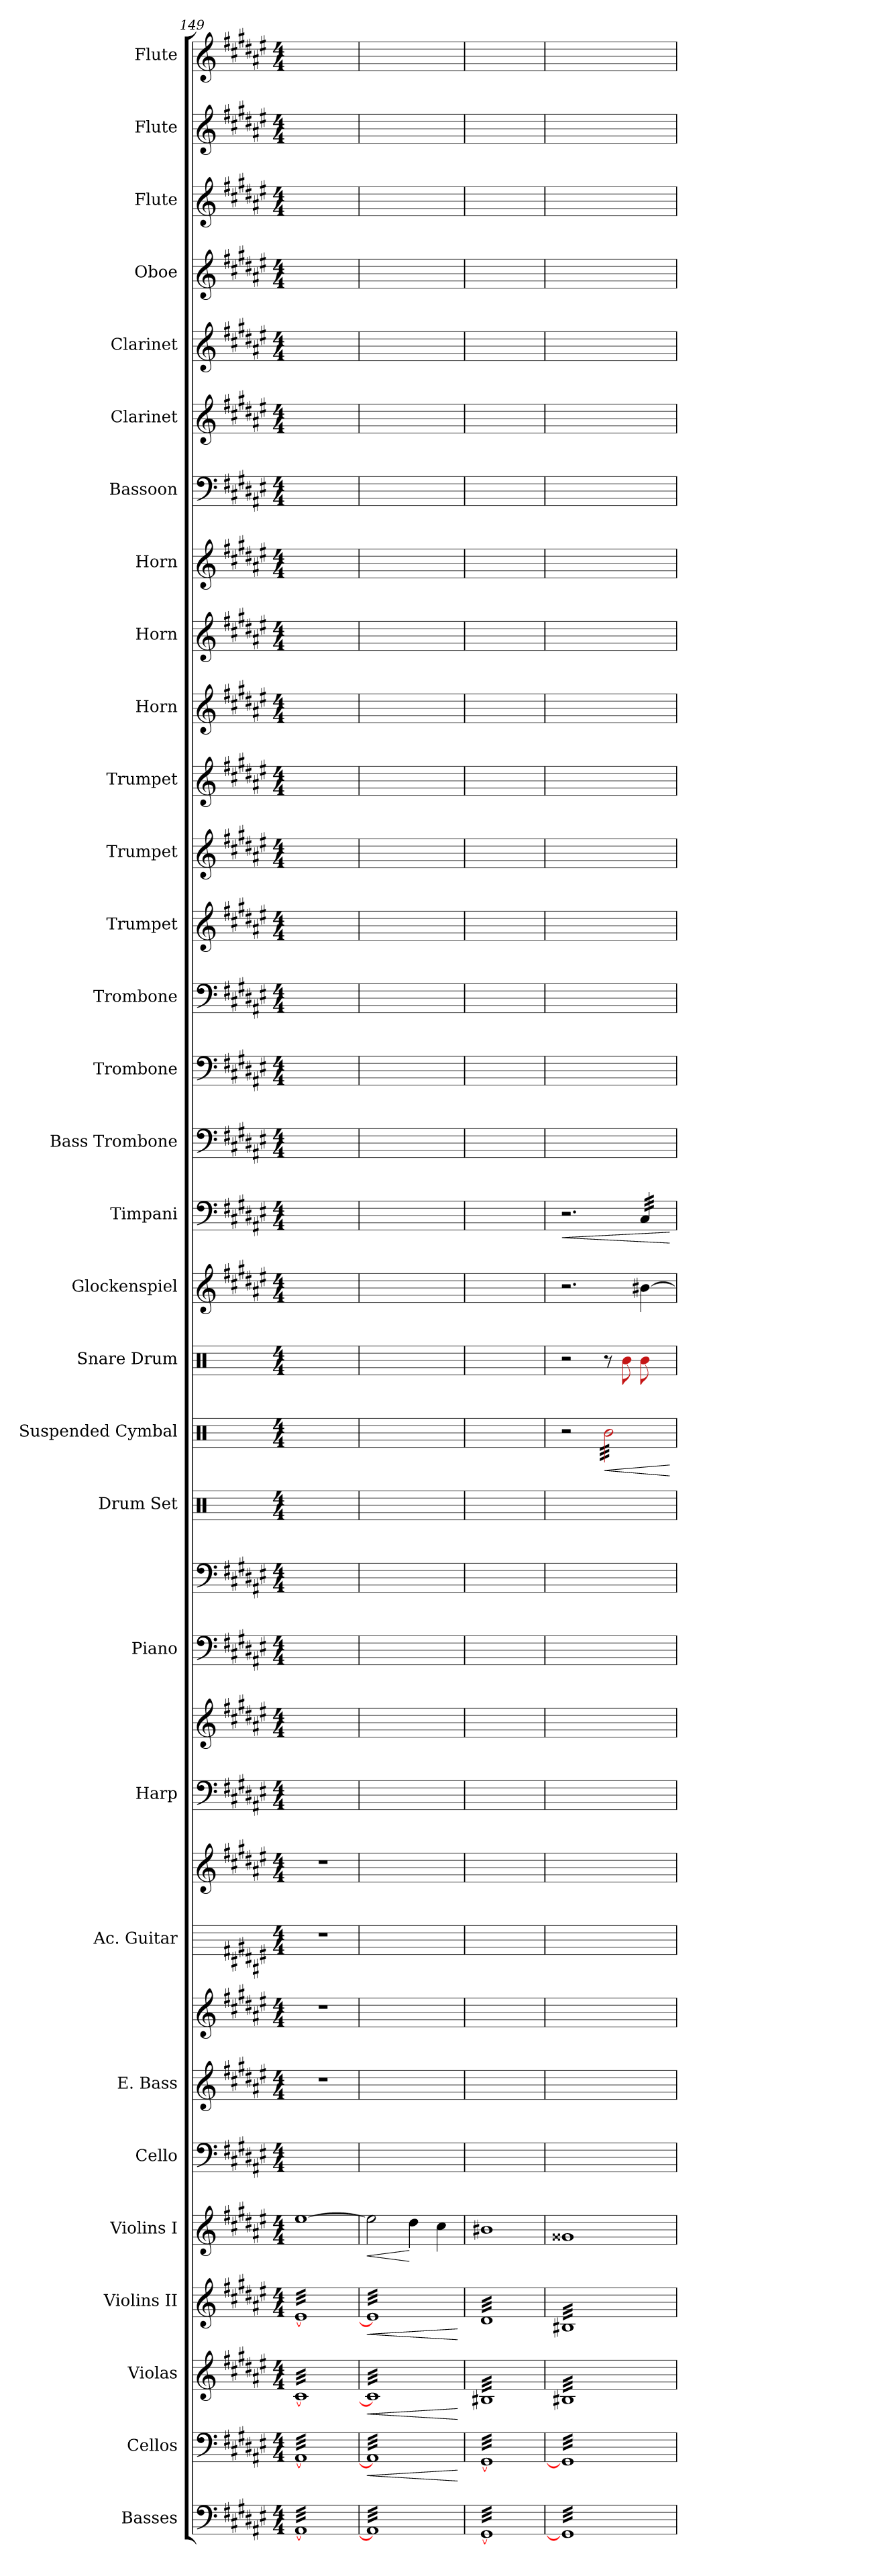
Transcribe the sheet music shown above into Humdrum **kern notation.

**kern	**kern	**dynam	**kern	**dynam	**kern	**dynam	**kern	**dynam	**kern	**kern	**kern	**kern	**kern	**kern	**kern	**kern	**kern	**kern	**kern	**dynam	**kern	**kern	**kern	**dynam	**kern	**kern	**kern	**kern	**kern	**kern	**kern	**kern	**kern	**kern	**kern	**kern	**kern	**kern	**kern	**kern
*part31	*part30	*part30	*part29	*part29	*part28	*part28	*part27	*part27	*part26	*part25	*part25	*part24	*part24	*part23	*part23	*part22	*part22	*part21	*part20	*part20	*part19	*part18	*part17	*part17	*part16	*part15	*part14	*part13	*part12	*part11	*part10	*part9	*part8	*part7	*part6	*part5	*part4	*part3	*part2	*part1
*staff35	*staff34	*staff34	*staff33	*staff33	*staff32	*staff32	*staff31	*staff31	*staff30	*staff29	*staff28	*staff27	*staff26	*staff25	*staff24	*staff23	*staff22	*staff21	*staff20	*staff20	*staff19	*staff18	*staff17	*staff17	*staff16	*staff15	*staff14	*staff13	*staff12	*staff11	*staff10	*staff9	*staff8	*staff7	*staff6	*staff5	*staff4	*staff3	*staff2	*staff1
*I"Basses	*I"Cellos	*	*I"Violas	*	*I"Violins II	*	*I"Violins I	*	*I"Cello	*I"E. Bass	*	*I"Ac. Guitar	*	*I"Harp	*	*I"Piano	*	*I"Drum Set	*I"Suspended Cymbal	*	*I"Snare Drum	*I"Glockenspiel	*I"Timpani	*	*I"Bass Trombone	*I"Trombone	*I"Trombone	*I"Trumpet	*I"Trumpet	*I"Trumpet	*I"Horn	*I"Horn	*I"Horn	*I"Bassoon	*I"Clarinet	*I"Clarinet	*I"Oboe	*I"Flute	*I"Flute	*I"Flute
*	*	*	*	*	*	*	*	*	*	*	*	*	*	*	*	*	*	*	*I'Cym	*	*I'Sn Dr	*	*	*	*	*	*	*	*	*	*	*	*	*	*	*	*	*	*	*
*clefF4	*clefF4	*	*clefG2	*	*clefG2	*	*clefG2	*	*clefF4	*clefG2	*clefG2	*	*clefG2	*clefF4	*clefG2	*clefF4	*clefF4	*clefX	*clefX	*	*clefX	*clefG2	*clefF4	*	*clefF4	*clefF4	*clefF4	*clefG2	*clefG2	*clefG2	*clefG2	*clefG2	*clefG2	*clefF4	*clefG2	*clefG2	*clefG2	*clefG2	*clefG2	*clefG2
*ITrd7c12	*	*	*	*	*	*	*	*	*	*ITrd7c12	*ITrd7c12	*ITrd7c12	*ITrd7c12	*	*	*	*	*	*	*	*	*ITrd-14c-24	*	*	*	*	*	*	*	*	*	*	*	*	*	*	*	*ITrd-7c-12	*	*
*k[f#c#g#d#a#e#]	*k[f#c#g#d#a#e#]	*	*k[f#c#g#d#a#e#]	*	*k[f#c#g#d#a#e#]	*	*k[f#c#g#d#a#e#]	*	*k[f#c#g#d#a#e#]	*k[f#c#g#d#a#e#]	*k[f#c#g#d#a#e#]	*k[f#c#g#d#a#e#]	*k[f#c#g#d#a#e#]	*k[f#c#g#d#a#e#]	*k[f#c#g#d#a#e#]	*k[f#c#g#d#a#e#]	*k[f#c#g#d#a#e#]	*	*	*	*	*k[f#c#g#d#a#e#]	*k[f#c#g#d#a#e#]	*	*k[f#c#g#d#a#e#]	*k[f#c#g#d#a#e#]	*k[f#c#g#d#a#e#]	*k[f#c#g#d#a#e#]	*k[f#c#g#d#a#e#]	*k[f#c#g#d#a#e#]	*k[f#c#g#d#a#e#]	*k[f#c#g#d#a#e#]	*k[f#c#g#d#a#e#]	*k[f#c#g#d#a#e#]	*k[f#c#g#d#a#e#]	*k[f#c#g#d#a#e#]	*k[f#c#g#d#a#e#]	*k[f#c#g#d#a#e#]	*k[f#c#g#d#a#e#]	*k[f#c#g#d#a#e#]
*F#:	*F#:	*	*F#:	*	*F#:	*	*F#:	*	*F#:	*F#:	*F#:	*F#:	*F#:	*F#:	*F#:	*F#:	*F#:	*	*	*	*	*F#:	*F#:	*	*F#:	*F#:	*F#:	*F#:	*F#:	*F#:	*F#:	*F#:	*F#:	*F#:	*F#:	*F#:	*F#:	*F#:	*F#:	*F#:
*M4/4	*M4/4	*	*M4/4	*	*M4/4	*	*M4/4	*	*M4/4	*M4/4	*M4/4	*M4/4	*M4/4	*M4/4	*M4/4	*M4/4	*M4/4	*M4/4	*M4/4	*	*M4/4	*M4/4	*M4/4	*	*M4/4	*M4/4	*M4/4	*M4/4	*M4/4	*M4/4	*M4/4	*M4/4	*M4/4	*M4/4	*M4/4	*M4/4	*M4/4	*M4/4	*M4/4	*M4/4
=149	=149	=149	=149	=149	=149	=149	=149	=149	=149	=149	=149	=149	=149	=149	=149	=149	=149	=149	=149	=149	=149	=149	=149	=149	=149	=149	=149	=149	=149	=149	=149	=149	=149	=149	=149	=149	=149	=149	=149	=149
*tremolo	*	*	*	*	*	*	*	*	*	*	*	*	*	*	*	*	*	*	*	*	*	*	*	*	*	*	*	*	*	*	*	*	*	*	*	*	*	*	*	*
*	*tremolo	*	*	*	*	*	*	*	*	*	*	*	*	*	*	*	*	*	*	*	*	*	*	*	*	*	*	*	*	*	*	*	*	*	*	*	*	*	*	*
*	*	*	*tremolo	*	*	*	*	*	*	*	*	*	*	*	*	*	*	*	*	*	*	*	*	*	*	*	*	*	*	*	*	*	*	*	*	*	*	*	*	*
*	*	*	*	*	*tremolo	*	*	*	*	*	*	*	*	*	*	*	*	*	*	*	*	*	*	*	*	*	*	*	*	*	*	*	*	*	*	*	*	*	*	*
[32AAA#LLL	[32AA#LLL	.	[32c#LLL	.	[32e#LLL	.	[1ee#	.	1ryy	1r	1r	1r	1r	1ryy	1ryy	1ryy	1ryy	1ryy	1ryy	.	1ryy	1ryy	1ryy	.	1ryy	1ryy	1ryy	1ryy	1ryy	1ryy	1ryy	1ryy	1ryy	1ryy	1ryy	1ryy	1ryy	1ryy	1ryy	1ryy
32AAA#	32AA#	.	32c#	.	32e#	.	.	.	.	.	.	.	.	.	.	.	.	.	.	.	.	.	.	.	.	.	.	.	.	.	.	.	.	.	.	.	.	.	.	.
32AAA#	32AA#	.	32c#	.	32e#	.	.	.	.	.	.	.	.	.	.	.	.	.	.	.	.	.	.	.	.	.	.	.	.	.	.	.	.	.	.	.	.	.	.	.
32AAA#	32AA#	.	32c#	.	32e#	.	.	.	.	.	.	.	.	.	.	.	.	.	.	.	.	.	.	.	.	.	.	.	.	.	.	.	.	.	.	.	.	.	.	.
32AAA#	32AA#	.	32c#	.	32e#	.	.	.	.	.	.	.	.	.	.	.	.	.	.	.	.	.	.	.	.	.	.	.	.	.	.	.	.	.	.	.	.	.	.	.
32AAA#	32AA#	.	32c#	.	32e#	.	.	.	.	.	.	.	.	.	.	.	.	.	.	.	.	.	.	.	.	.	.	.	.	.	.	.	.	.	.	.	.	.	.	.
32AAA#	32AA#	.	32c#	.	32e#	.	.	.	.	.	.	.	.	.	.	.	.	.	.	.	.	.	.	.	.	.	.	.	.	.	.	.	.	.	.	.	.	.	.	.
32AAA#	32AA#	.	32c#	.	32e#	.	.	.	.	.	.	.	.	.	.	.	.	.	.	.	.	.	.	.	.	.	.	.	.	.	.	.	.	.	.	.	.	.	.	.
32AAA#	32AA#	.	32c#	.	32e#	.	.	.	.	.	.	.	.	.	.	.	.	.	.	.	.	.	.	.	.	.	.	.	.	.	.	.	.	.	.	.	.	.	.	.
32AAA#	32AA#	.	32c#	.	32e#	.	.	.	.	.	.	.	.	.	.	.	.	.	.	.	.	.	.	.	.	.	.	.	.	.	.	.	.	.	.	.	.	.	.	.
32AAA#	32AA#	.	32c#	.	32e#	.	.	.	.	.	.	.	.	.	.	.	.	.	.	.	.	.	.	.	.	.	.	.	.	.	.	.	.	.	.	.	.	.	.	.
32AAA#	32AA#	.	32c#	.	32e#	.	.	.	.	.	.	.	.	.	.	.	.	.	.	.	.	.	.	.	.	.	.	.	.	.	.	.	.	.	.	.	.	.	.	.
32AAA#	32AA#	.	32c#	.	32e#	.	.	.	.	.	.	.	.	.	.	.	.	.	.	.	.	.	.	.	.	.	.	.	.	.	.	.	.	.	.	.	.	.	.	.
32AAA#	32AA#	.	32c#	.	32e#	.	.	.	.	.	.	.	.	.	.	.	.	.	.	.	.	.	.	.	.	.	.	.	.	.	.	.	.	.	.	.	.	.	.	.
32AAA#	32AA#	.	32c#	.	32e#	.	.	.	.	.	.	.	.	.	.	.	.	.	.	.	.	.	.	.	.	.	.	.	.	.	.	.	.	.	.	.	.	.	.	.
32AAA#	32AA#	.	32c#	.	32e#	.	.	.	.	.	.	.	.	.	.	.	.	.	.	.	.	.	.	.	.	.	.	.	.	.	.	.	.	.	.	.	.	.	.	.
32AAA#	32AA#	.	32c#	.	32e#	.	.	.	.	.	.	.	.	.	.	.	.	.	.	.	.	.	.	.	.	.	.	.	.	.	.	.	.	.	.	.	.	.	.	.
32AAA#	32AA#	.	32c#	.	32e#	.	.	.	.	.	.	.	.	.	.	.	.	.	.	.	.	.	.	.	.	.	.	.	.	.	.	.	.	.	.	.	.	.	.	.
32AAA#	32AA#	.	32c#	.	32e#	.	.	.	.	.	.	.	.	.	.	.	.	.	.	.	.	.	.	.	.	.	.	.	.	.	.	.	.	.	.	.	.	.	.	.
32AAA#	32AA#	.	32c#	.	32e#	.	.	.	.	.	.	.	.	.	.	.	.	.	.	.	.	.	.	.	.	.	.	.	.	.	.	.	.	.	.	.	.	.	.	.
32AAA#	32AA#	.	32c#	.	32e#	.	.	.	.	.	.	.	.	.	.	.	.	.	.	.	.	.	.	.	.	.	.	.	.	.	.	.	.	.	.	.	.	.	.	.
32AAA#	32AA#	.	32c#	.	32e#	.	.	.	.	.	.	.	.	.	.	.	.	.	.	.	.	.	.	.	.	.	.	.	.	.	.	.	.	.	.	.	.	.	.	.
32AAA#	32AA#	.	32c#	.	32e#	.	.	.	.	.	.	.	.	.	.	.	.	.	.	.	.	.	.	.	.	.	.	.	.	.	.	.	.	.	.	.	.	.	.	.
32AAA#	32AA#	.	32c#	.	32e#	.	.	.	.	.	.	.	.	.	.	.	.	.	.	.	.	.	.	.	.	.	.	.	.	.	.	.	.	.	.	.	.	.	.	.
32AAA#	32AA#	.	32c#	.	32e#	.	.	.	.	.	.	.	.	.	.	.	.	.	.	.	.	.	.	.	.	.	.	.	.	.	.	.	.	.	.	.	.	.	.	.
32AAA#	32AA#	.	32c#	.	32e#	.	.	.	.	.	.	.	.	.	.	.	.	.	.	.	.	.	.	.	.	.	.	.	.	.	.	.	.	.	.	.	.	.	.	.
32AAA#	32AA#	.	32c#	.	32e#	.	.	.	.	.	.	.	.	.	.	.	.	.	.	.	.	.	.	.	.	.	.	.	.	.	.	.	.	.	.	.	.	.	.	.
32AAA#	32AA#	.	32c#	.	32e#	.	.	.	.	.	.	.	.	.	.	.	.	.	.	.	.	.	.	.	.	.	.	.	.	.	.	.	.	.	.	.	.	.	.	.
32AAA#	32AA#	.	32c#	.	32e#	.	.	.	.	.	.	.	.	.	.	.	.	.	.	.	.	.	.	.	.	.	.	.	.	.	.	.	.	.	.	.	.	.	.	.
32AAA#	32AA#	.	32c#	.	32e#	.	.	.	.	.	.	.	.	.	.	.	.	.	.	.	.	.	.	.	.	.	.	.	.	.	.	.	.	.	.	.	.	.	.	.
32AAA#	32AA#	.	32c#	.	32e#	.	.	.	.	.	.	.	.	.	.	.	.	.	.	.	.	.	.	.	.	.	.	.	.	.	.	.	.	.	.	.	.	.	.	.
32AAA#JJJ	32AA#JJJ	.	32c#JJJ	.	32e#JJJ	.	.	.	.	.	.	.	.	.	.	.	.	.	.	.	.	.	.	.	.	.	.	.	.	.	.	.	.	.	.	.	.	.	.	.
=150	=150	=150	=150	=150	=150	=150	=150	=150	=150	=150	=150	=150	=150	=150	=150	=150	=150	=150	=150	=150	=150	=150	=150	=150	=150	=150	=150	=150	=150	=150	=150	=150	=150	=150	=150	=150	=150	=150	=150	=150
!	!	!LO:HP:b	!	!LO:HP:b	!	!LO:HP:b	!	!LO:HP:b	!	!	!	!	!	!	!	!	!	!	!	!	!	!	!	!	!	!	!	!	!	!	!	!	!	!	!	!	!	!	!	!
32AAA#]LLL	32AA#]LLL	<	32c#]LLL	<	32e#]LLL	<	2ee#]	<	1ryy	1ryy	1ryy	1ryy	1ryy	1ryy	1ryy	1ryy	1ryy	1ryy	1ryy	.	1ryy	1ryy	1ryy	.	1ryy	1ryy	1ryy	1ryy	1ryy	1ryy	1ryy	1ryy	1ryy	1ryy	1ryy	1ryy	1ryy	1ryy	1ryy	1ryy
32AAA#	32AA#	.	32c#	.	32e#	.	.	.	.	.	.	.	.	.	.	.	.	.	.	.	.	.	.	.	.	.	.	.	.	.	.	.	.	.	.	.	.	.	.	.
32AAA#	32AA#	.	32c#	.	32e#	.	.	.	.	.	.	.	.	.	.	.	.	.	.	.	.	.	.	.	.	.	.	.	.	.	.	.	.	.	.	.	.	.	.	.
32AAA#	32AA#	.	32c#	.	32e#	.	.	.	.	.	.	.	.	.	.	.	.	.	.	.	.	.	.	.	.	.	.	.	.	.	.	.	.	.	.	.	.	.	.	.
32AAA#	32AA#	.	32c#	.	32e#	.	.	.	.	.	.	.	.	.	.	.	.	.	.	.	.	.	.	.	.	.	.	.	.	.	.	.	.	.	.	.	.	.	.	.
32AAA#	32AA#	.	32c#	.	32e#	.	.	.	.	.	.	.	.	.	.	.	.	.	.	.	.	.	.	.	.	.	.	.	.	.	.	.	.	.	.	.	.	.	.	.
32AAA#	32AA#	.	32c#	.	32e#	.	.	.	.	.	.	.	.	.	.	.	.	.	.	.	.	.	.	.	.	.	.	.	.	.	.	.	.	.	.	.	.	.	.	.
32AAA#	32AA#	.	32c#	.	32e#	.	.	.	.	.	.	.	.	.	.	.	.	.	.	.	.	.	.	.	.	.	.	.	.	.	.	.	.	.	.	.	.	.	.	.
32AAA#	32AA#	.	32c#	.	32e#	.	.	.	.	.	.	.	.	.	.	.	.	.	.	.	.	.	.	.	.	.	.	.	.	.	.	.	.	.	.	.	.	.	.	.
32AAA#	32AA#	.	32c#	.	32e#	.	.	.	.	.	.	.	.	.	.	.	.	.	.	.	.	.	.	.	.	.	.	.	.	.	.	.	.	.	.	.	.	.	.	.
32AAA#	32AA#	.	32c#	.	32e#	.	.	.	.	.	.	.	.	.	.	.	.	.	.	.	.	.	.	.	.	.	.	.	.	.	.	.	.	.	.	.	.	.	.	.
32AAA#	32AA#	.	32c#	.	32e#	.	.	.	.	.	.	.	.	.	.	.	.	.	.	.	.	.	.	.	.	.	.	.	.	.	.	.	.	.	.	.	.	.	.	.
32AAA#	32AA#	.	32c#	.	32e#	.	.	.	.	.	.	.	.	.	.	.	.	.	.	.	.	.	.	.	.	.	.	.	.	.	.	.	.	.	.	.	.	.	.	.
32AAA#	32AA#	.	32c#	.	32e#	.	.	.	.	.	.	.	.	.	.	.	.	.	.	.	.	.	.	.	.	.	.	.	.	.	.	.	.	.	.	.	.	.	.	.
32AAA#	32AA#	.	32c#	.	32e#	.	.	.	.	.	.	.	.	.	.	.	.	.	.	.	.	.	.	.	.	.	.	.	.	.	.	.	.	.	.	.	.	.	.	.
32AAA#	32AA#	.	32c#	.	32e#	.	.	.	.	.	.	.	.	.	.	.	.	.	.	.	.	.	.	.	.	.	.	.	.	.	.	.	.	.	.	.	.	.	.	.
32AAA#	32AA#	.	32c#	.	32e#	.	4dd#	[	.	.	.	.	.	.	.	.	.	.	.	.	.	.	.	.	.	.	.	.	.	.	.	.	.	.	.	.	.	.	.	.
32AAA#	32AA#	.	32c#	.	32e#	.	.	.	.	.	.	.	.	.	.	.	.	.	.	.	.	.	.	.	.	.	.	.	.	.	.	.	.	.	.	.	.	.	.	.
32AAA#	32AA#	.	32c#	.	32e#	.	.	.	.	.	.	.	.	.	.	.	.	.	.	.	.	.	.	.	.	.	.	.	.	.	.	.	.	.	.	.	.	.	.	.
32AAA#	32AA#	.	32c#	.	32e#	.	.	.	.	.	.	.	.	.	.	.	.	.	.	.	.	.	.	.	.	.	.	.	.	.	.	.	.	.	.	.	.	.	.	.
32AAA#	32AA#	.	32c#	.	32e#	.	.	.	.	.	.	.	.	.	.	.	.	.	.	.	.	.	.	.	.	.	.	.	.	.	.	.	.	.	.	.	.	.	.	.
32AAA#	32AA#	.	32c#	.	32e#	.	.	.	.	.	.	.	.	.	.	.	.	.	.	.	.	.	.	.	.	.	.	.	.	.	.	.	.	.	.	.	.	.	.	.
32AAA#	32AA#	.	32c#	.	32e#	.	.	.	.	.	.	.	.	.	.	.	.	.	.	.	.	.	.	.	.	.	.	.	.	.	.	.	.	.	.	.	.	.	.	.
32AAA#	32AA#	.	32c#	.	32e#	.	.	.	.	.	.	.	.	.	.	.	.	.	.	.	.	.	.	.	.	.	.	.	.	.	.	.	.	.	.	.	.	.	.	.
32AAA#	32AA#	.	32c#	.	32e#	.	4cc#	.	.	.	.	.	.	.	.	.	.	.	.	.	.	.	.	.	.	.	.	.	.	.	.	.	.	.	.	.	.	.	.	.
32AAA#	32AA#	.	32c#	.	32e#	.	.	.	.	.	.	.	.	.	.	.	.	.	.	.	.	.	.	.	.	.	.	.	.	.	.	.	.	.	.	.	.	.	.	.
32AAA#	32AA#	.	32c#	.	32e#	.	.	.	.	.	.	.	.	.	.	.	.	.	.	.	.	.	.	.	.	.	.	.	.	.	.	.	.	.	.	.	.	.	.	.
32AAA#	32AA#	.	32c#	.	32e#	.	.	.	.	.	.	.	.	.	.	.	.	.	.	.	.	.	.	.	.	.	.	.	.	.	.	.	.	.	.	.	.	.	.	.
32AAA#	32AA#	.	32c#	.	32e#	.	.	.	.	.	.	.	.	.	.	.	.	.	.	.	.	.	.	.	.	.	.	.	.	.	.	.	.	.	.	.	.	.	.	.
32AAA#	32AA#	.	32c#	.	32e#	.	.	.	.	.	.	.	.	.	.	.	.	.	.	.	.	.	.	.	.	.	.	.	.	.	.	.	.	.	.	.	.	.	.	.
32AAA#	32AA#	.	32c#	.	32e#	.	.	.	.	.	.	.	.	.	.	.	.	.	.	.	.	.	.	.	.	.	.	.	.	.	.	.	.	.	.	.	.	.	.	.
32AAA#JJJ	32AA#JJJ	.	32c#JJJ	.	32e#JJJ	.	.	.	.	.	.	.	.	.	.	.	.	.	.	.	.	.	.	.	.	.	.	.	.	.	.	.	.	.	.	.	.	.	.	.
.	.	[	.	[	.	[	.	.	.	.	.	.	.	.	.	.	.	.	.	.	.	.	.	.	.	.	.	.	.	.	.	.	.	.	.	.	.	.	.	.
=151	=151	=151	=151	=151	=151	=151	=151	=151	=151	=151	=151	=151	=151	=151	=151	=151	=151	=151	=151	=151	=151	=151	=151	=151	=151	=151	=151	=151	=151	=151	=151	=151	=151	=151	=151	=151	=151	=151	=151	=151
[32GGG#LLL	[32GG#LLL	.	32B#XLLL	.	32d#LLL	.	1b#X	.	1ryy	1ryy	1ryy	1ryy	1ryy	1ryy	1ryy	1ryy	1ryy	1ryy	1ryy	.	1ryy	1ryy	1ryy	.	1ryy	1ryy	1ryy	1ryy	1ryy	1ryy	1ryy	1ryy	1ryy	1ryy	1ryy	1ryy	1ryy	1ryy	1ryy	1ryy
32GGG#	32GG#	.	32B#X	.	32d#	.	.	.	.	.	.	.	.	.	.	.	.	.	.	.	.	.	.	.	.	.	.	.	.	.	.	.	.	.	.	.	.	.	.	.
32GGG#	32GG#	.	32B#X	.	32d#	.	.	.	.	.	.	.	.	.	.	.	.	.	.	.	.	.	.	.	.	.	.	.	.	.	.	.	.	.	.	.	.	.	.	.
32GGG#	32GG#	.	32B#X	.	32d#	.	.	.	.	.	.	.	.	.	.	.	.	.	.	.	.	.	.	.	.	.	.	.	.	.	.	.	.	.	.	.	.	.	.	.
32GGG#	32GG#	.	32B#X	.	32d#	.	.	.	.	.	.	.	.	.	.	.	.	.	.	.	.	.	.	.	.	.	.	.	.	.	.	.	.	.	.	.	.	.	.	.
32GGG#	32GG#	.	32B#X	.	32d#	.	.	.	.	.	.	.	.	.	.	.	.	.	.	.	.	.	.	.	.	.	.	.	.	.	.	.	.	.	.	.	.	.	.	.
32GGG#	32GG#	.	32B#X	.	32d#	.	.	.	.	.	.	.	.	.	.	.	.	.	.	.	.	.	.	.	.	.	.	.	.	.	.	.	.	.	.	.	.	.	.	.
32GGG#	32GG#	.	32B#X	.	32d#	.	.	.	.	.	.	.	.	.	.	.	.	.	.	.	.	.	.	.	.	.	.	.	.	.	.	.	.	.	.	.	.	.	.	.
32GGG#	32GG#	.	32B#X	.	32d#	.	.	.	.	.	.	.	.	.	.	.	.	.	.	.	.	.	.	.	.	.	.	.	.	.	.	.	.	.	.	.	.	.	.	.
32GGG#	32GG#	.	32B#X	.	32d#	.	.	.	.	.	.	.	.	.	.	.	.	.	.	.	.	.	.	.	.	.	.	.	.	.	.	.	.	.	.	.	.	.	.	.
32GGG#	32GG#	.	32B#X	.	32d#	.	.	.	.	.	.	.	.	.	.	.	.	.	.	.	.	.	.	.	.	.	.	.	.	.	.	.	.	.	.	.	.	.	.	.
32GGG#	32GG#	.	32B#X	.	32d#	.	.	.	.	.	.	.	.	.	.	.	.	.	.	.	.	.	.	.	.	.	.	.	.	.	.	.	.	.	.	.	.	.	.	.
32GGG#	32GG#	.	32B#X	.	32d#	.	.	.	.	.	.	.	.	.	.	.	.	.	.	.	.	.	.	.	.	.	.	.	.	.	.	.	.	.	.	.	.	.	.	.
32GGG#	32GG#	.	32B#X	.	32d#	.	.	.	.	.	.	.	.	.	.	.	.	.	.	.	.	.	.	.	.	.	.	.	.	.	.	.	.	.	.	.	.	.	.	.
32GGG#	32GG#	.	32B#X	.	32d#	.	.	.	.	.	.	.	.	.	.	.	.	.	.	.	.	.	.	.	.	.	.	.	.	.	.	.	.	.	.	.	.	.	.	.
32GGG#	32GG#	.	32B#X	.	32d#	.	.	.	.	.	.	.	.	.	.	.	.	.	.	.	.	.	.	.	.	.	.	.	.	.	.	.	.	.	.	.	.	.	.	.
32GGG#	32GG#	.	32B#X	.	32d#	.	.	.	.	.	.	.	.	.	.	.	.	.	.	.	.	.	.	.	.	.	.	.	.	.	.	.	.	.	.	.	.	.	.	.
32GGG#	32GG#	.	32B#X	.	32d#	.	.	.	.	.	.	.	.	.	.	.	.	.	.	.	.	.	.	.	.	.	.	.	.	.	.	.	.	.	.	.	.	.	.	.
32GGG#	32GG#	.	32B#X	.	32d#	.	.	.	.	.	.	.	.	.	.	.	.	.	.	.	.	.	.	.	.	.	.	.	.	.	.	.	.	.	.	.	.	.	.	.
32GGG#	32GG#	.	32B#X	.	32d#	.	.	.	.	.	.	.	.	.	.	.	.	.	.	.	.	.	.	.	.	.	.	.	.	.	.	.	.	.	.	.	.	.	.	.
32GGG#	32GG#	.	32B#X	.	32d#	.	.	.	.	.	.	.	.	.	.	.	.	.	.	.	.	.	.	.	.	.	.	.	.	.	.	.	.	.	.	.	.	.	.	.
32GGG#	32GG#	.	32B#X	.	32d#	.	.	.	.	.	.	.	.	.	.	.	.	.	.	.	.	.	.	.	.	.	.	.	.	.	.	.	.	.	.	.	.	.	.	.
32GGG#	32GG#	.	32B#X	.	32d#	.	.	.	.	.	.	.	.	.	.	.	.	.	.	.	.	.	.	.	.	.	.	.	.	.	.	.	.	.	.	.	.	.	.	.
32GGG#	32GG#	.	32B#X	.	32d#	.	.	.	.	.	.	.	.	.	.	.	.	.	.	.	.	.	.	.	.	.	.	.	.	.	.	.	.	.	.	.	.	.	.	.
32GGG#	32GG#	.	32B#X	.	32d#	.	.	.	.	.	.	.	.	.	.	.	.	.	.	.	.	.	.	.	.	.	.	.	.	.	.	.	.	.	.	.	.	.	.	.
32GGG#	32GG#	.	32B#X	.	32d#	.	.	.	.	.	.	.	.	.	.	.	.	.	.	.	.	.	.	.	.	.	.	.	.	.	.	.	.	.	.	.	.	.	.	.
32GGG#	32GG#	.	32B#X	.	32d#	.	.	.	.	.	.	.	.	.	.	.	.	.	.	.	.	.	.	.	.	.	.	.	.	.	.	.	.	.	.	.	.	.	.	.
32GGG#	32GG#	.	32B#X	.	32d#	.	.	.	.	.	.	.	.	.	.	.	.	.	.	.	.	.	.	.	.	.	.	.	.	.	.	.	.	.	.	.	.	.	.	.
32GGG#	32GG#	.	32B#X	.	32d#	.	.	.	.	.	.	.	.	.	.	.	.	.	.	.	.	.	.	.	.	.	.	.	.	.	.	.	.	.	.	.	.	.	.	.
32GGG#	32GG#	.	32B#X	.	32d#	.	.	.	.	.	.	.	.	.	.	.	.	.	.	.	.	.	.	.	.	.	.	.	.	.	.	.	.	.	.	.	.	.	.	.
32GGG#	32GG#	.	32B#X	.	32d#	.	.	.	.	.	.	.	.	.	.	.	.	.	.	.	.	.	.	.	.	.	.	.	.	.	.	.	.	.	.	.	.	.	.	.
32GGG#JJJ	32GG#JJJ	.	32B#XJJJ	.	32d#JJJ	.	.	.	.	.	.	.	.	.	.	.	.	.	.	.	.	.	.	.	.	.	.	.	.	.	.	.	.	.	.	.	.	.	.	.
=152	=152	=152	=152	=152	=152	=152	=152	=152	=152	=152	=152	=152	=152	=152	=152	=152	=152	=152	=152	=152	=152	=152	=152	=152	=152	=152	=152	=152	=152	=152	=152	=152	=152	=152	=152	=152	=152	=152	=152	=152
!	!	!	!	!	!	!	!	!	!	!	!	!	!	!	!	!	!	!	!	!	!	!	!	!LO:HP:b	!	!	!	!	!	!	!	!	!	!	!	!	!	!	!	!
32GGG#]LLL	32GG#]LLL	.	32B#XLLL	.	32B#XLLL	.	1g##X	.	1ryy	1ryy	1ryy	1ryy	1ryy	1ryy	1ryy	1ryy	1ryy	1ryy	2r	.	2r	2.r	2.r	<	1ryy	1ryy	1ryy	1ryy	1ryy	1ryy	1ryy	1ryy	1ryy	1ryy	1ryy	1ryy	1ryy	1ryy	1ryy	1ryy
32GGG#	32GG#	.	32B#X	.	32B#X	.	.	.	.	.	.	.	.	.	.	.	.	.	.	.	.	.	.	.	.	.	.	.	.	.	.	.	.	.	.	.	.	.	.	.
32GGG#	32GG#	.	32B#X	.	32B#X	.	.	.	.	.	.	.	.	.	.	.	.	.	.	.	.	.	.	.	.	.	.	.	.	.	.	.	.	.	.	.	.	.	.	.
32GGG#	32GG#	.	32B#X	.	32B#X	.	.	.	.	.	.	.	.	.	.	.	.	.	.	.	.	.	.	.	.	.	.	.	.	.	.	.	.	.	.	.	.	.	.	.
32GGG#	32GG#	.	32B#X	.	32B#X	.	.	.	.	.	.	.	.	.	.	.	.	.	.	.	.	.	.	.	.	.	.	.	.	.	.	.	.	.	.	.	.	.	.	.
32GGG#	32GG#	.	32B#X	.	32B#X	.	.	.	.	.	.	.	.	.	.	.	.	.	.	.	.	.	.	.	.	.	.	.	.	.	.	.	.	.	.	.	.	.	.	.
32GGG#	32GG#	.	32B#X	.	32B#X	.	.	.	.	.	.	.	.	.	.	.	.	.	.	.	.	.	.	.	.	.	.	.	.	.	.	.	.	.	.	.	.	.	.	.
32GGG#	32GG#	.	32B#X	.	32B#X	.	.	.	.	.	.	.	.	.	.	.	.	.	.	.	.	.	.	.	.	.	.	.	.	.	.	.	.	.	.	.	.	.	.	.
32GGG#	32GG#	.	32B#X	.	32B#X	.	.	.	.	.	.	.	.	.	.	.	.	.	.	.	.	.	.	.	.	.	.	.	.	.	.	.	.	.	.	.	.	.	.	.
32GGG#	32GG#	.	32B#X	.	32B#X	.	.	.	.	.	.	.	.	.	.	.	.	.	.	.	.	.	.	.	.	.	.	.	.	.	.	.	.	.	.	.	.	.	.	.
32GGG#	32GG#	.	32B#X	.	32B#X	.	.	.	.	.	.	.	.	.	.	.	.	.	.	.	.	.	.	.	.	.	.	.	.	.	.	.	.	.	.	.	.	.	.	.
32GGG#	32GG#	.	32B#X	.	32B#X	.	.	.	.	.	.	.	.	.	.	.	.	.	.	.	.	.	.	.	.	.	.	.	.	.	.	.	.	.	.	.	.	.	.	.
32GGG#	32GG#	.	32B#X	.	32B#X	.	.	.	.	.	.	.	.	.	.	.	.	.	.	.	.	.	.	.	.	.	.	.	.	.	.	.	.	.	.	.	.	.	.	.
32GGG#	32GG#	.	32B#X	.	32B#X	.	.	.	.	.	.	.	.	.	.	.	.	.	.	.	.	.	.	.	.	.	.	.	.	.	.	.	.	.	.	.	.	.	.	.
32GGG#	32GG#	.	32B#X	.	32B#X	.	.	.	.	.	.	.	.	.	.	.	.	.	.	.	.	.	.	.	.	.	.	.	.	.	.	.	.	.	.	.	.	.	.	.
32GGG#	32GG#	.	32B#X	.	32B#X	.	.	.	.	.	.	.	.	.	.	.	.	.	.	.	.	.	.	.	.	.	.	.	.	.	.	.	.	.	.	.	.	.	.	.
!	!	!	!	!	!	!	!	!	!	!	!	!	!	!	!	!	!	!	!	!LO:HP:b	!	!	!	!	!	!	!	!	!	!	!	!	!	!	!	!	!	!	!	!
*	*	*	*	*	*	*	*	*	*	*	*	*	*	*	*	*	*	*	*tremolo	*	*	*	*	*	*	*	*	*	*	*	*	*	*	*	*	*	*	*	*	*
32GGG#	32GG#	.	32B#X	.	32B#X	.	.	.	.	.	.	.	.	.	.	.	.	.	32bLLL	<	8r	.	.	.	.	.	.	.	.	.	.	.	.	.	.	.	.	.	.	.
32GGG#	32GG#	.	32B#X	.	32B#X	.	.	.	.	.	.	.	.	.	.	.	.	.	32b	.	.	.	.	.	.	.	.	.	.	.	.	.	.	.	.	.	.	.	.	.
32GGG#	32GG#	.	32B#X	.	32B#X	.	.	.	.	.	.	.	.	.	.	.	.	.	32b	.	.	.	.	.	.	.	.	.	.	.	.	.	.	.	.	.	.	.	.	.
32GGG#	32GG#	.	32B#X	.	32B#X	.	.	.	.	.	.	.	.	.	.	.	.	.	32b	.	.	.	.	.	.	.	.	.	.	.	.	.	.	.	.	.	.	.	.	.
32GGG#	32GG#	.	32B#X	.	32B#X	.	.	.	.	.	.	.	.	.	.	.	.	.	32b	.	8b	.	.	.	.	.	.	.	.	.	.	.	.	.	.	.	.	.	.	.
32GGG#	32GG#	.	32B#X	.	32B#X	.	.	.	.	.	.	.	.	.	.	.	.	.	32b	.	.	.	.	.	.	.	.	.	.	.	.	.	.	.	.	.	.	.	.	.
32GGG#	32GG#	.	32B#X	.	32B#X	.	.	.	.	.	.	.	.	.	.	.	.	.	32b	.	.	.	.	.	.	.	.	.	.	.	.	.	.	.	.	.	.	.	.	.
32GGG#	32GG#	.	32B#X	.	32B#X	.	.	.	.	.	.	.	.	.	.	.	.	.	32b	.	.	.	.	.	.	.	.	.	.	.	.	.	.	.	.	.	.	.	.	.
*	*	*	*	*	*	*	*	*	*	*	*	*	*	*	*	*	*	*	*	*	*	*	*tremolo	*	*	*	*	*	*	*	*	*	*	*	*	*	*	*	*	*
32GGG#	32GG#	.	32B#X	.	32B#X	.	.	.	.	.	.	.	.	.	.	.	.	.	32b	.	8b	[4bbb#X	32C#LLL	.	.	.	.	.	.	.	.	.	.	.	.	.	.	.	.	.
32GGG#	32GG#	.	32B#X	.	32B#X	.	.	.	.	.	.	.	.	.	.	.	.	.	32b	.	.	.	32C#	.	.	.	.	.	.	.	.	.	.	.	.	.	.	.	.	.
32GGG#	32GG#	.	32B#X	.	32B#X	.	.	.	.	.	.	.	.	.	.	.	.	.	32b	.	.	.	32C#	.	.	.	.	.	.	.	.	.	.	.	.	.	.	.	.	.
32GGG#	32GG#	.	32B#X	.	32B#X	.	.	.	.	.	.	.	.	.	.	.	.	.	32b	.	.	.	32C#	.	.	.	.	.	.	.	.	.	.	.	.	.	.	.	.	.
32GGG#	32GG#	.	32B#X	.	32B#X	.	.	.	.	.	.	.	.	.	.	.	.	.	32b	.	8ryy	.	32C#	.	.	.	.	.	.	.	.	.	.	.	.	.	.	.	.	.
32GGG#	32GG#	.	32B#X	.	32B#X	.	.	.	.	.	.	.	.	.	.	.	.	.	32b	.	.	.	32C#	.	.	.	.	.	.	.	.	.	.	.	.	.	.	.	.	.
32GGG#	32GG#	.	32B#X	.	32B#X	.	.	.	.	.	.	.	.	.	.	.	.	.	32b	.	.	.	32C#	.	.	.	.	.	.	.	.	.	.	.	.	.	.	.	.	.
32GGG#JJJ	32GG#JJJ	.	32B#XJJJ	.	32B#XJJJ	.	.	.	.	.	.	.	.	.	.	.	.	.	32bJJJ	.	.	.	32C#JJJ	.	.	.	.	.	.	.	.	.	.	.	.	.	.	.	.	.
*	*	*	*	*	*	*	*	*	*	*	*	*	*	*	*	*	*	*	*	*	*	*	*Xtremolo	*	*	*	*	*	*	*	*	*	*	*	*	*	*	*	*	*
*	*	*	*	*	*	*	*	*	*	*	*	*	*	*	*	*	*	*	*Xtremolo	*	*	*	*	*	*	*	*	*	*	*	*	*	*	*	*	*	*	*	*	*
*	*	*	*	*	*Xtremolo	*	*	*	*	*	*	*	*	*	*	*	*	*	*	*	*	*	*	*	*	*	*	*	*	*	*	*	*	*	*	*	*	*	*	*
*	*	*	*Xtremolo	*	*	*	*	*	*	*	*	*	*	*	*	*	*	*	*	*	*	*	*	*	*	*	*	*	*	*	*	*	*	*	*	*	*	*	*	*
*	*Xtremolo	*	*	*	*	*	*	*	*	*	*	*	*	*	*	*	*	*	*	*	*	*	*	*	*	*	*	*	*	*	*	*	*	*	*	*	*	*	*	*
*Xtremolo	*	*	*	*	*	*	*	*	*	*	*	*	*	*	*	*	*	*	*	*	*	*	*	*	*	*	*	*	*	*	*	*	*	*	*	*	*	*	*	*
.	.	.	.	.	.	.	.	.	.	.	.	.	.	.	.	.	.	.	.	[	.	.	.	[	.	.	.	.	.	.	.	.	.	.	.	.	.	.	.	.
=	=	=	=	=	=	=	=	=	=	=	=	=	=	=	=	=	=	=	=	=	=	=	=	=	=	=	=	=	=	=	=	=	=	=	=	=	=	=	=	=
*-	*-	*-	*-	*-	*-	*-	*-	*-	*-	*-	*-	*-	*-	*-	*-	*-	*-	*-	*-	*-	*-	*-	*-	*-	*-	*-	*-	*-	*-	*-	*-	*-	*-	*-	*-	*-	*-	*-	*-	*-
